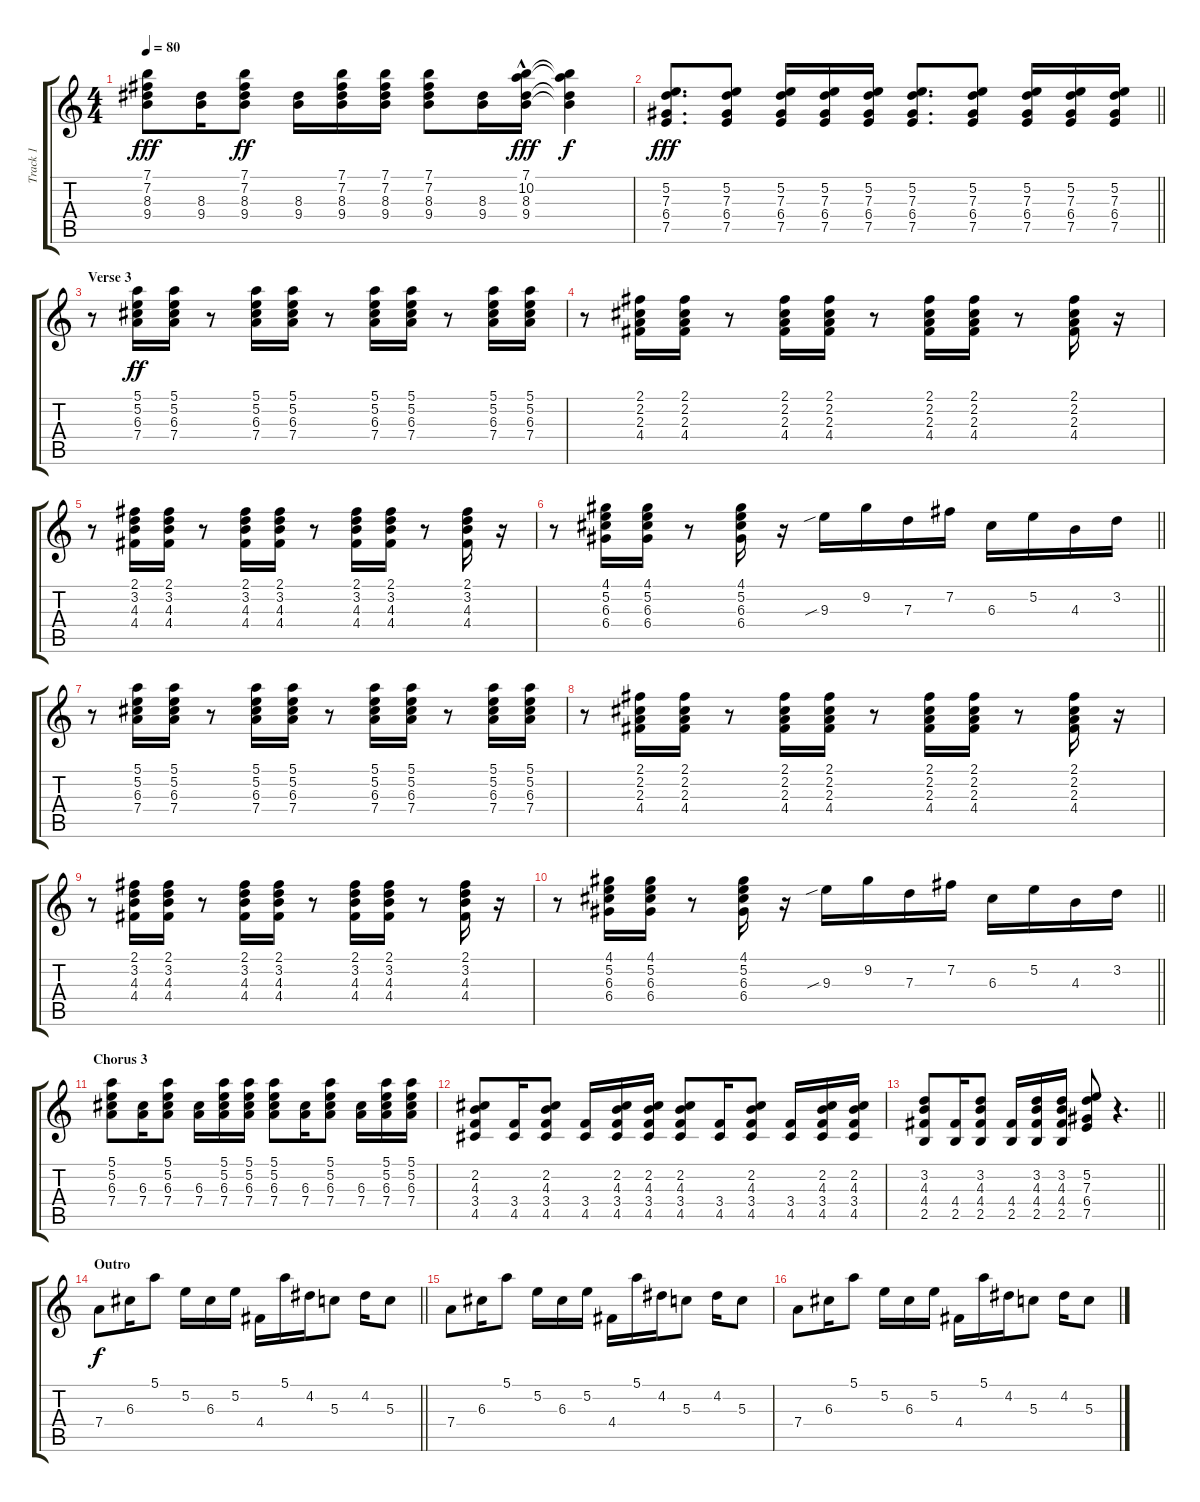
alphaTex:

\track ("Track 1" "Track 1") {instrument electricguitarclean}
\staff {score tabs}
\tuning (E4 B3 G3 D3 A2 E2) {hide}
\ts (4 4)
\tempo 80
\clef g2
\ks c
(7.1 7.2 8.3 9.4).8{dy fff} (8.3 9.4).16 (7.1 7.2 8.3 9.4).8{dy ff} (8.3 9.4).16 (7.1 7.2 8.3 9.4).16 (7.1 7.2 8.3 9.4).16 (7.1 7.2 8.3 9.4).8 (8.3 9.4).16 (7.1{hac} 10.2{hac} 8.3 9.4{hac}).16{dy fff} (7.1{t} 10.2{t} 8.3{t} 9.4{t}).4{dy f} |
\barLineRight lightlight
(5.2 7.3 6.4 7.5).8{d dy fff} (5.2 7.3 6.4 7.5).8 (5.2 7.3 6.4 7.5).16 (5.2 7.3 6.4 7.5).16 (5.2 7.3 6.4 7.5).16 (5.2 7.3 6.4 7.5).8{d} (5.2 7.3 6.4 7.5).8 (5.2 7.3 6.4 7.5).16 (5.2 7.3 6.4 7.5).16 (5.2 7.3 6.4 7.5).16 |
\section ("" "Verse 3")
r.8 (5.1 5.2 6.3 7.4).16{dy ff} (5.1 5.2 6.3 7.4).16 r.8 (5.1 5.2 6.3 7.4).16 (5.1 5.2 6.3 7.4).16 r.8 (5.1 5.2 6.3 7.4).16 (5.1 5.2 6.3 7.4).16 r.8 (5.1 5.2 6.3 7.4).16 (5.1 5.2 6.3 7.4).16 |
r.8 (2.1 2.2 2.3 4.4).16 (2.1 2.2 2.3 4.4).16 r.8 (2.1 2.2 2.3 4.4).16 (2.1 2.2 2.3 4.4).16 r.8 (2.1 2.2 2.3 4.4).16 (2.1 2.2 2.3 4.4).16 r.8 (2.1 2.2 2.3 4.4).16 r.16 |
r.8 (2.1 3.2 4.3 4.4).16 (2.1 3.2 4.3 4.4).16 r.8 (2.1 3.2 4.3 4.4).16 (2.1 3.2 4.3 4.4).16 r.8 (2.1 3.2 4.3 4.4).16 (2.1 3.2 4.3 4.4).16 r.8 (2.1 3.2 4.3 4.4).16 r.16 |
\barLineRight lightlight
r.8 (4.1 5.2 6.3 6.4).16 (4.1 5.2 6.3 6.4).16 r.8 (4.1 5.2 6.3 6.4).16 r.16 9.3{sib}.16 9.2.16 7.3.16 7.2.16 6.3.16 5.2.16 4.3.16 3.2.16 |
r.8 (5.1 5.2 6.3 7.4).16 (5.1 5.2 6.3 7.4).16 r.8 (5.1 5.2 6.3 7.4).16 (5.1 5.2 6.3 7.4).16 r.8 (5.1 5.2 6.3 7.4).16 (5.1 5.2 6.3 7.4).16 r.8 (5.1 5.2 6.3 7.4).16 (5.1 5.2 6.3 7.4).16 |
r.8 (2.1 2.2 2.3 4.4).16 (2.1 2.2 2.3 4.4).16 r.8 (2.1 2.2 2.3 4.4).16 (2.1 2.2 2.3 4.4).16 r.8 (2.1 2.2 2.3 4.4).16 (2.1 2.2 2.3 4.4).16 r.8 (2.1 2.2 2.3 4.4).16 r.16 |
r.8 (2.1 3.2 4.3 4.4).16 (2.1 3.2 4.3 4.4).16 r.8 (2.1 3.2 4.3 4.4).16 (2.1 3.2 4.3 4.4).16 r.8 (2.1 3.2 4.3 4.4).16 (2.1 3.2 4.3 4.4).16 r.8 (2.1 3.2 4.3 4.4).16 r.16 |
\barLineRight lightlight
r.8 (4.1 5.2 6.3 6.4).16 (4.1 5.2 6.3 6.4).16 r.8 (4.1 5.2 6.3 6.4).16 r.16 9.3{sib}.16 9.2.16 7.3.16 7.2.16 6.3.16 5.2.16 4.3.16 3.2.16 |
\section ("" "Chorus 3")
(5.1 5.2 6.3 7.4).8 (6.3 7.4).16 (5.1 5.2 6.3 7.4).8 (6.3 7.4).16 (5.1 5.2 6.3 7.4).16 (5.1 5.2 6.3 7.4).16 (5.1 5.2 6.3 7.4).8 (6.3 7.4).16 (5.1 5.2 6.3 7.4).8 (6.3 7.4).16 (5.1 5.2 6.3 7.4).16 (5.1 5.2 6.3 7.4).16 |
(2.2 4.3 3.4 4.5).8 (3.4 4.5).16 (2.2 4.3 3.4 4.5).8 (3.4 4.5).16 (2.2 4.3 3.4 4.5).16 (2.2 4.3 3.4 4.5).16 (2.2 4.3 3.4 4.5).8 (3.4 4.5).16 (2.2 4.3 3.4 4.5).8 (3.4 4.5).16 (2.2 4.3 3.4 4.5).16 (2.2 4.3 3.4 4.5).16 |
\barLineRight lightlight
(3.2 4.3 4.4 2.5).8 (4.4 2.5).16 (3.2 4.3 4.4 2.5).8 (4.4 2.5).16 (3.2 4.3 4.4 2.5).16 (3.2 4.3 4.4 2.5).16 (5.2 7.3 6.4 7.5).8 r.4{d} |
\section ("" "Outro")
\barLineRight lightlight
7.4.8{dy f} 6.3.16 5.1.8 5.2.16 6.3.16 5.2.16 4.4.16 5.1.16 4.2.16 5.3.8 4.2.16 5.3.8 |
7.4.8 6.3.16 5.1.8 5.2.16 6.3.16 5.2.16 4.4.16 5.1.16 4.2.16 5.3.8 4.2.16 5.3.8 |
7.4.8 6.3.16 5.1.8 5.2.16 6.3.16 5.2.16 4.4.16 5.1.16 4.2.16 5.3.8 4.2.16 5.3.8
